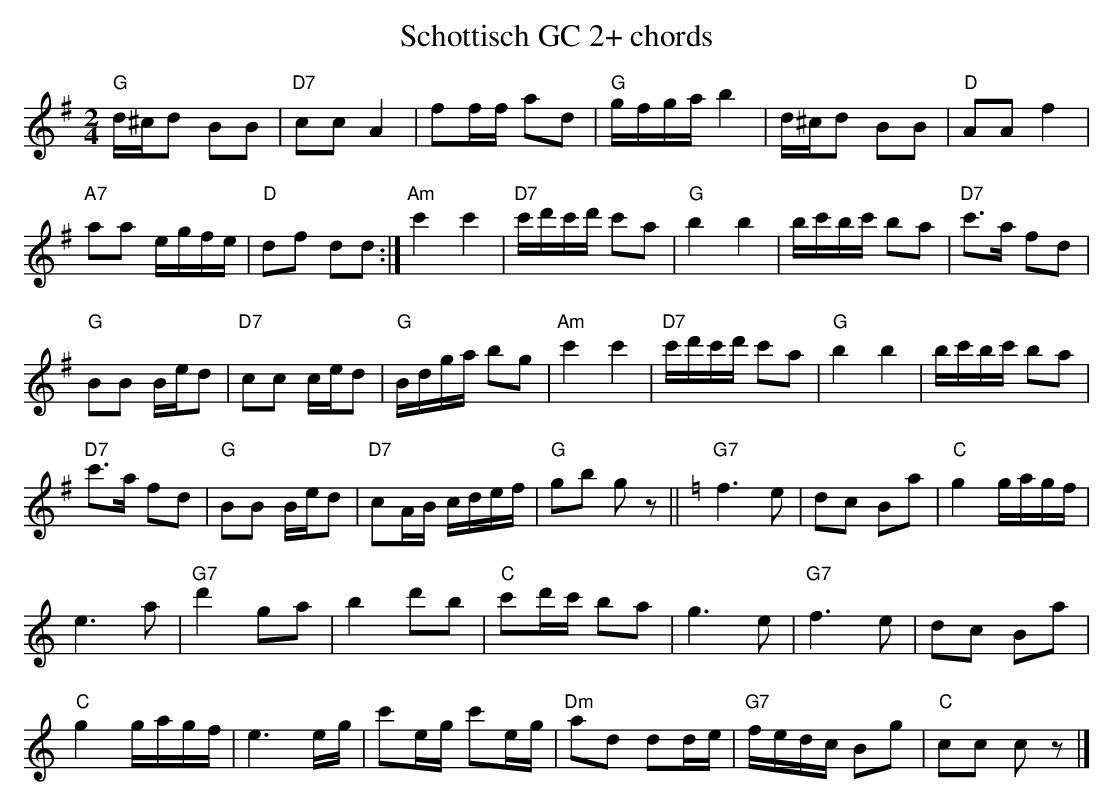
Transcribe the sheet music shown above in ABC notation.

X:1
T:Schottisch GC 2+ chords
M:2/4
L:1/16
K:Gmaj%%MIDI gchordon
"G"d^cd2 B2B2 | "D7"c2c2A4 | f2ff a2d2 | "G"gfgab4 | d^cd2 B2B2 | "D"A2A2f4 |
"A7"a2a2 egfe | "D"d2f2 d2d2 :| "Am"c'4c'4 | "D7"c'd'c'd' c'2a2 | "G"b4b4 | bc'bc' b2a2 | "D7"c'3a f2d2 |
"G"B2B2 Bed2 | "D7"c2c2 ced2 | "G"Bdga b2g2 | "Am"c'4c'4 | "D7"c'd'c'd' c'2a2 | "G"b4b4 | bc'bc' b2a2 |
"D7"c'3a f2d2 | "G"B2B2 Bed2 | "D7"c2AB cdef | "G"g2b2 g2z2 || [K:Cmaj] "G7"f6e2 | d2c2 B2a2 | "C"g4 gagf |
e6a2 | "G7"d'4g2a2 | b4 d'2b2 | "C"c'2d'c' b2a2 | g6e2 | "G7"f6e2 | d2c2 B2a2 |
"C"g4 gagf | e6eg | c'2eg c'2eg | "Dm"a2d2 d2de | "G7"fedc B2g2 | "C"c2c2 c2z2 |]
